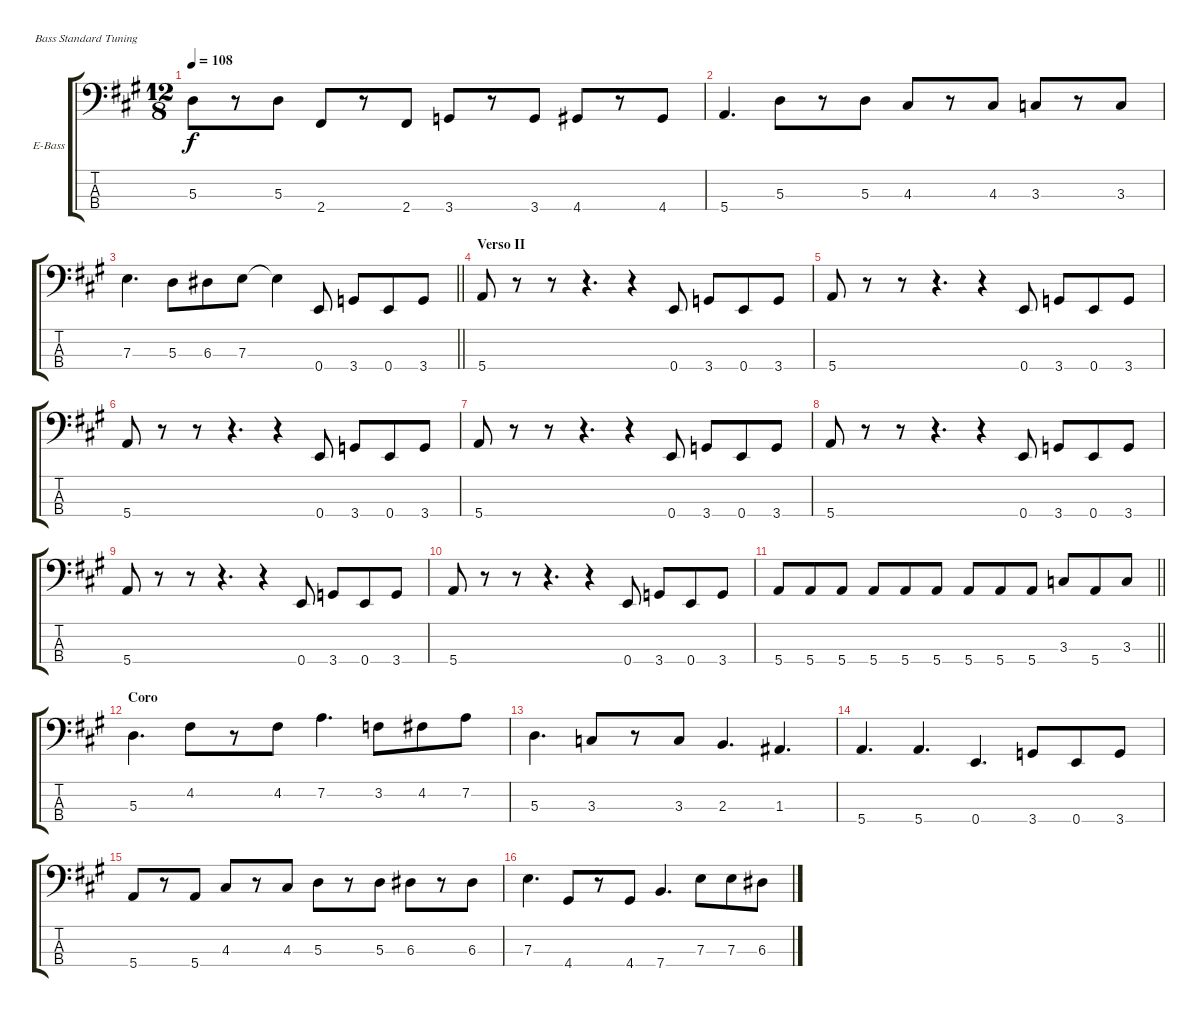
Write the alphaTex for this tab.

\bracketExtendMode groupsimilarinstruments
\firstSystemTrackNameOrientation horizontal
\otherSystemsTrackNameOrientation horizontal
\track ("Bajo" "E-Bass") {instrument electricbassfinger}
\staff {score tabs}
\tuning (G2 D2 A1 E1)
\ts (12 8)
\tempo 108
\clef f4
\ks a
5.3.8{dy f} r.8 5.3.8 2.4.8 r.8 2.4.8 3.4.8 r.8 3.4.8 4.4.8 r.8 4.4.8 |
5.4.4{d} 5.3.8 r.8 5.3.8 4.3.8 r.8 4.3.8 3.3.8 r.8 3.3.8 |
\barLineRight lightlight
7.3.4{d} 5.3.8 6.3.8 7.3.8 7.3{t}.4 0.4.8 3.4.8 0.4.8 3.4.8 |
\section ("" "Verso II")
5.4.8 r.8 r.8 r.4{d} r.4 0.4.8 3.4.8 0.4.8 3.4.8 |
5.4.8 r.8 r.8 r.4{d} r.4 0.4.8 3.4.8 0.4.8 3.4.8 |
5.4.8 r.8 r.8 r.4{d} r.4 0.4.8 3.4.8 0.4.8 3.4.8 |
5.4.8 r.8 r.8 r.4{d} r.4 0.4.8 3.4.8 0.4.8 3.4.8 |
5.4.8 r.8 r.8 r.4{d} r.4 0.4.8 3.4.8 0.4.8 3.4.8 |
5.4.8 r.8 r.8 r.4{d} r.4 0.4.8 3.4.8 0.4.8 3.4.8 |
5.4.8 r.8 r.8 r.4{d} r.4 0.4.8 3.4.8 0.4.8 3.4.8 |
\barLineRight lightlight
5.4.8 5.4.8 5.4.8 5.4.8 5.4.8 5.4.8 5.4.8 5.4.8 5.4.8 3.3.8 5.4.8 3.3.8 |
\section ("" "Coro")
5.3.4{d} 4.2.8 r.8 4.2.8 7.2.4{d} 3.2.8 4.2.8 7.2.8 |
5.3.4{d} 3.3.8 r.8 3.3.8 2.3.4{d} 1.3.4{d} |
5.4.4{d} 5.4.4{d} 0.4.4{d} 3.4.8 0.4.8 3.4.8 |
5.4.8 r.8 5.4.8 4.3.8 r.8 4.3.8 5.3.8 r.8 5.3.8 6.3.8 r.8 6.3.8 |
7.3.4{d} 4.4.8 r.8 4.4.8 7.4.4{d} 7.3.8 7.3.8 6.3.8
